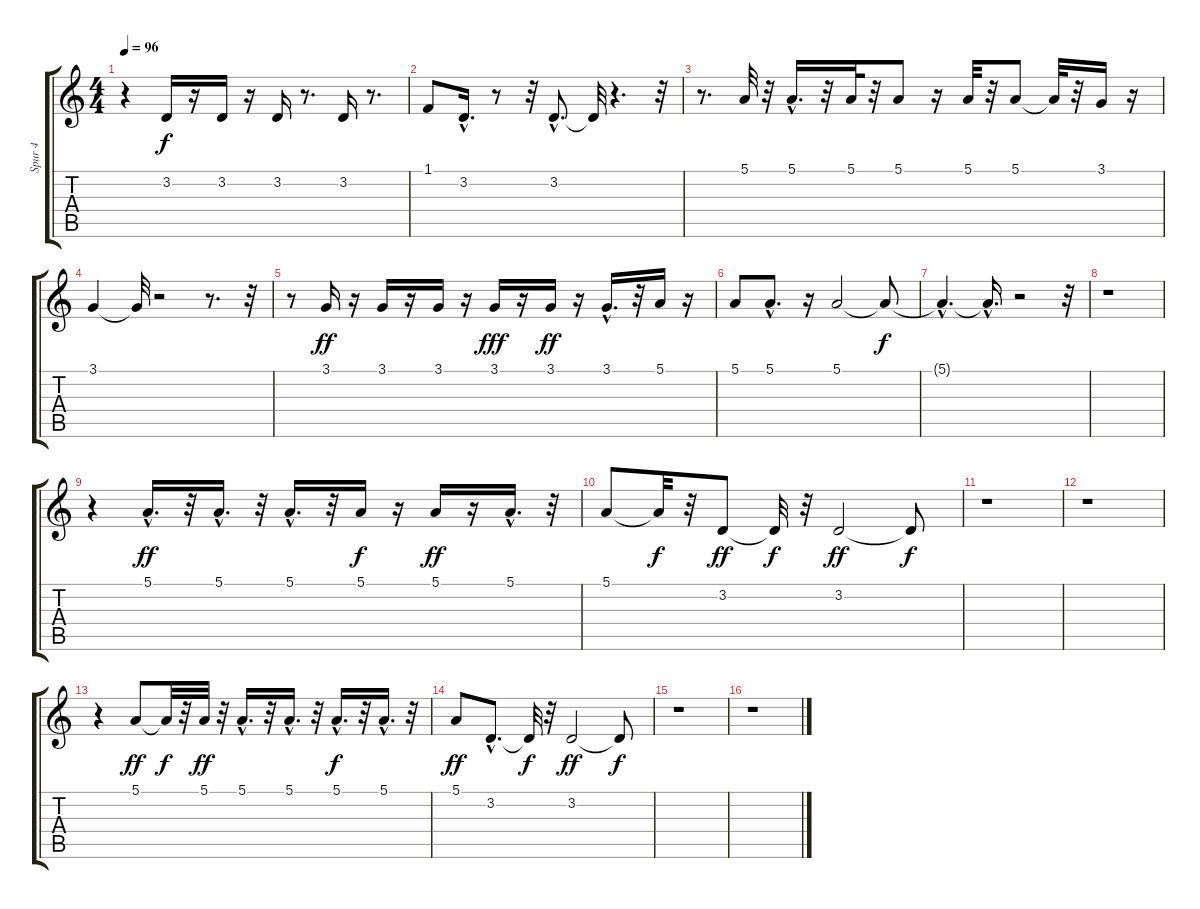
\track ("Spur 4" "Spur 4") {instrument lead8bassandlead}
\staff {score tabs}
\tuning (E4 B3 G3 D3 A2 E2) {hide}
\ts (4 4)
\tempo 96
\clef g2
\ks c
r.4{dy f} 3.2.16 r.16 3.2.16 r.16 3.2.16 r.8{d} 3.2.16 r.8{d} |
1.1.8 3.2{hac}.16{d} r.8 r.32 3.2{hac}.8{d} 3.2{t}.32 r.4{d} r.32 |
r.8{d} 5.1.32 r.32 5.1{hac}.16{d} r.32 5.1.32 r.32 5.1.8 r.16 5.1.32 r.32 5.1.8 5.1{t}.32 r.32 3.1.16 r.16 |
3.1.4 3.1{t}.32 r.2 r.8{d} r.32 |
r.8 3.1.16{dy ff} r.16 3.1.16 r.16 3.1.16 r.16 3.1.16{dy fff} r.16 3.1.16{dy ff} r.16 3.1{hac}.16{d} r.32 5.1.16 r.16 |
5.1.8 5.1{hac}.8{d} r.16 5.1.2 5.1{t}.8{dy f} |
5.1{hac t}.4{d} 5.1{hac t}.16{d} r.2 r.32 |
r.1 |
r.4 5.1{hac}.16{d dy ff} r.32 5.1{hac}.16{d} r.32 5.1{hac}.16{d} r.32 5.1.16{dy f} r.16 5.1.16{dy ff} r.16 5.1{hac}.16{d} r.32 |
5.1.8 5.1{t}.32{dy f} r.32 3.2.8{dy ff} 3.2{t}.32{dy f} r.32 3.2.2{dy ff} 3.2{t}.8{dy f} |
r.1 |
r.1 |
r.4 5.1.8{dy ff} 5.1{t}.32{dy f} r.32 5.1.32{dy ff} r.32 5.1{hac}.16{d} r.32 5.1{hac}.16{d} r.32 5.1{hac}.16{d dy f} r.32 5.1{hac}.16{d} r.32 |
5.1.8{dy ff} 3.2{hac}.8{d} 3.2{t}.32{dy f} r.32 3.2.2{dy ff} 3.2{t}.8{dy f} |
r.1 |
r.1
